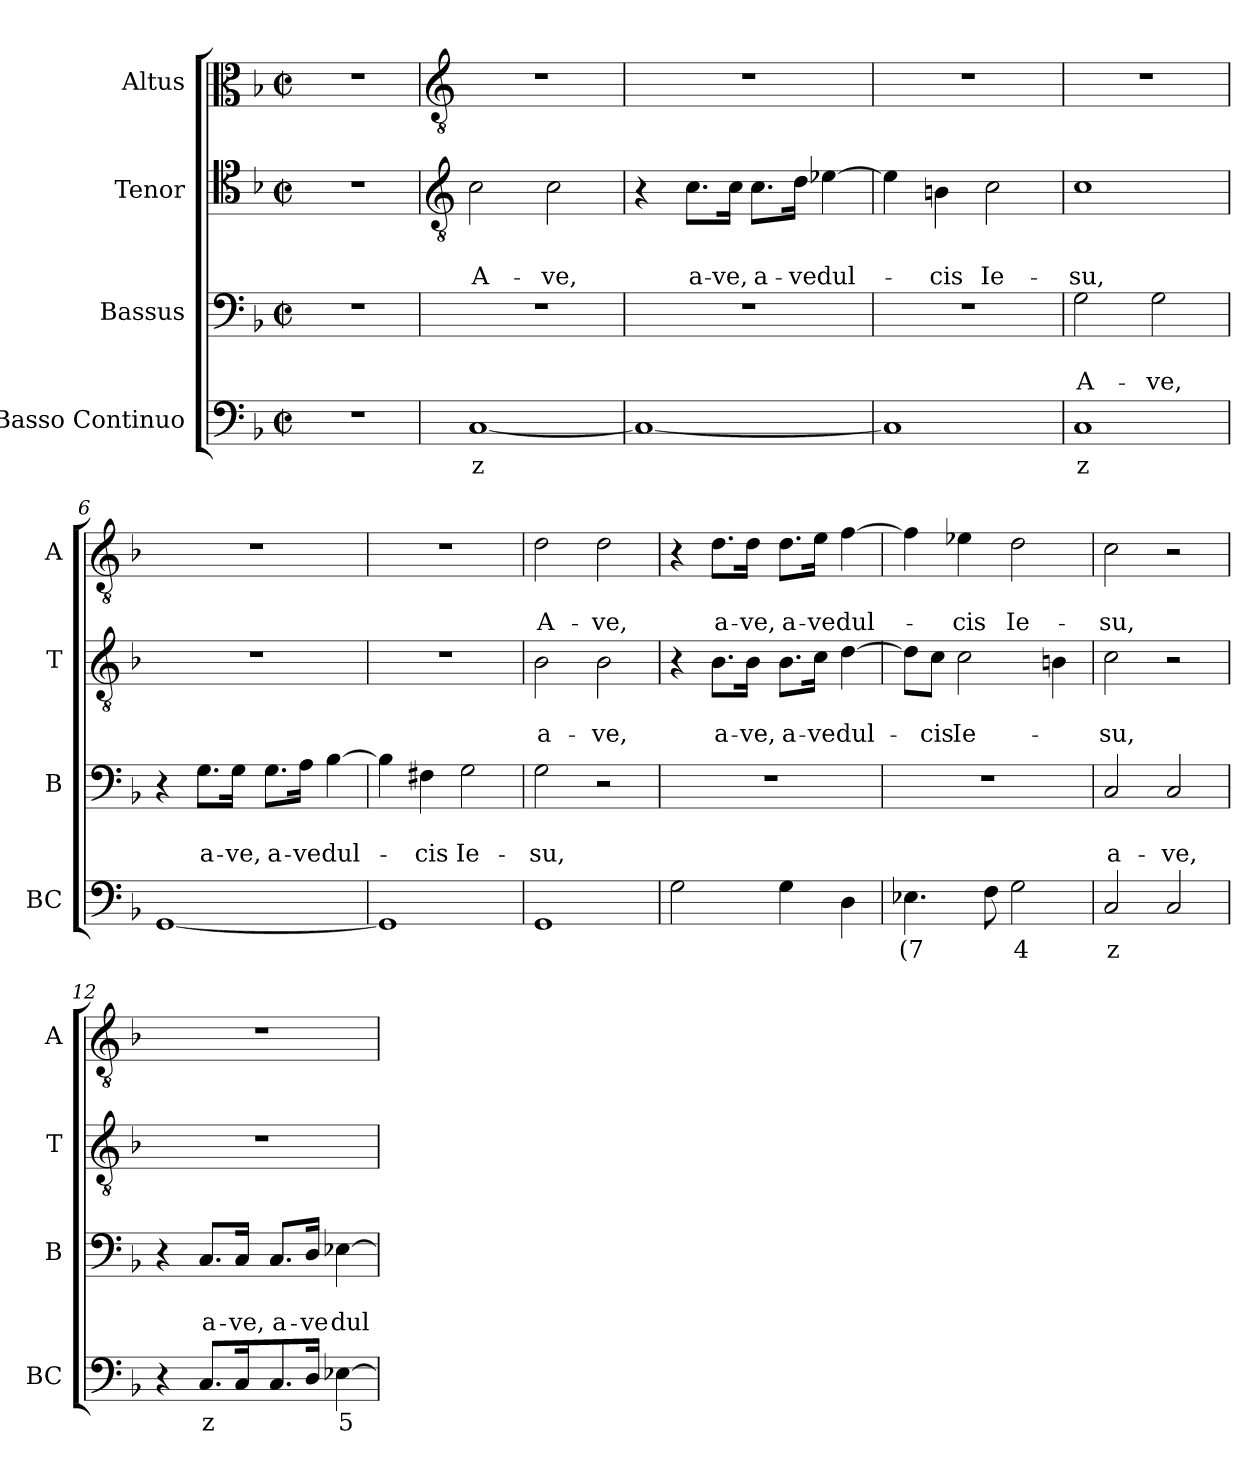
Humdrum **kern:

**kern	**text	**kern	**text	**text	**kern	**text	**text	**kern	**text	**text
*part4	*part4	*part3	*part3	*part3	*part2	*part2	*part2	*part1	*part1	*part1
*staff4	*staff4	*staff3	*staff3	*staff3	*staff2	*staff2	*staff2	*staff1	*staff1	*staff1
*I"Basso Continuo	*	*I"Bassus	*	*	*I"Tenor	*	*	*I"Altus	*	*
*I'BC	*	*I'B	*	*	*I'T	*	*	*I'A	*	*
*clefF4	*	*clefF4	*	*	*clefC4	*	*	*clefC3	*	*
*k[b-]	*	*k[b-]	*	*	*k[b-]	*	*	*k[b-]	*	*
*F:	*	*F:	*	*	*F:	*	*	*F:	*	*
*M2/2	*	*M2/2	*	*	*M2/2	*	*	*M2/2	*	*
*met(c|)	*	*met(c|)	*	*	*met(c|)	*	*	*met(c|)	*	*
=1	=1	=1	=1	=1	=1	=1	=1	=1	=1	=1
1r	.	1r	.	.	1r	.	.	1r	.	.
=2	=2	=2	=2	=2	=2	=2	=2	=2	=2	=2
*	*	*	*	*	*clefGv2	*	*	*clefGv2	*	*
!	!LO:LY:b	!	!	!	!	!	!LO:LY:b	!	!	!
[1C	z	1r	.	.	2c\	.	A-	1r	.	.
!	!	!	!	!	!	!	!LO:LY:b	!	!	!
.	.	.	.	.	2c\	.	-ve,	.	.	.
=3	=3	=3	=3	=3	=3	=3	=3	=3	=3	=3
1C_	.	1r	.	.	4r	.	.	1r	.	.
!	!	!	!	!	!	!	!LO:LY:b	!	!	!
.	.	.	.	.	8.c\L	.	a-	.	.	.
!	!	!	!	!	!	!	!LO:LY:b	!	!	!
.	.	.	.	.	16c\Jk	.	-ve,	.	.	.
!	!	!	!	!	!	!	!LO:LY:b	!	!	!
.	.	.	.	.	8.c\L	.	a-	.	.	.
!	!	!	!	!	!	!	!LO:LY:b	!	!	!
.	.	.	.	.	16d\Jk	.	-ve	.	.	.
!	!	!	!	!	!	!	!LO:LY:b	!	!	!
.	.	.	.	.	[4e-X\	.	dul-	.	.	.
=4	=4	=4	=4	=4	=4	=4	=4	=4	=4	=4
1C]	.	1r	.	.	4e-\]	.	.	1r	.	.
!	!	!	!	!	!	!	!LO:LY:b	!	!	!
.	.	.	.	.	4Bn\	.	-cis	.	.	.
!	!	!	!	!	!	!	!LO:LY:b	!	!	!
.	.	.	.	.	2c\	.	Ie-	.	.	.
=5	=5	=5	=5	=5	=5	=5	=5	=5	=5	=5
!	!LO:LY:b	!	!	!LO:LY:b	!	!	!LO:LY:b	!	!	!
1C	z	2G\	.	A-	1c	.	-su,	1r	.	.
!	!	!	!	!LO:LY:b	!	!	!	!	!	!
.	.	2G\	.	-ve,	.	.	.	.	.	.
!!LO:LB:g=z
=6	=6	=6	=6	=6	=6	=6	=6	=6	=6	=6
[1GG	.	4r	.	.	1r	.	.	1r	.	.
!	!	!	!	!LO:LY:b	!	!	!	!	!	!
.	.	8.G\L	.	a-	.	.	.	.	.	.
!	!	!	!	!LO:LY:b	!	!	!	!	!	!
.	.	16G\Jk	.	-ve,	.	.	.	.	.	.
!	!	!	!	!LO:LY:b	!	!	!	!	!	!
.	.	8.G\L	.	a-	.	.	.	.	.	.
!	!	!	!	!LO:LY:b	!	!	!	!	!	!
.	.	16A\Jk	.	-ve	.	.	.	.	.	.
!	!	!	!	!LO:LY:b	!	!	!	!	!	!
.	.	[4B-\	.	dul-	.	.	.	.	.	.
=7	=7	=7	=7	=7	=7	=7	=7	=7	=7	=7
1GG]	.	4B-\]	.	.	1r	.	.	1r	.	.
!	!	!	!	!LO:LY:b	!	!	!	!	!	!
.	.	4F#X\	.	-cis	.	.	.	.	.	.
!	!	!	!	!LO:LY:b	!	!	!	!	!	!
.	.	2G\	.	Ie-	.	.	.	.	.	.
=8	=8	=8	=8	=8	=8	=8	=8	=8	=8	=8
!	!	!	!	!LO:LY:b	!	!	!LO:LY:b	!	!	!LO:LY:b
1GG	.	2G\	.	-su,	2B-\	.	a-	2d\	.	A-
!	!	!	!	!	!	!	!LO:LY:b	!	!	!LO:LY:b
.	.	2r	.	.	2B-\	.	-ve,	2d\	.	-ve,
=9	=9	=9	=9	=9	=9	=9	=9	=9	=9	=9
2G\	.	1r	.	.	4r	.	.	4r	.	.
!	!	!	!	!	!	!	!LO:LY:b	!	!	!LO:LY:b
.	.	.	.	.	8.B-\L	.	a-	8.d\L	.	a-
!	!	!	!	!	!	!	!LO:LY:b	!	!	!LO:LY:b
.	.	.	.	.	16B-\Jk	.	-ve,	16d\Jk	.	-ve,
!	!	!	!	!	!	!	!LO:LY:b	!	!	!LO:LY:b
4G\	.	.	.	.	8.B-\L	.	a-	8.d\L	.	a-
!	!	!	!	!	!	!	!LO:LY:b	!	!	!LO:LY:b
.	.	.	.	.	16c\Jk	.	-ve	16e\Jk	.	-ve
!	!	!	!	!	!	!	!LO:LY:b	!	!	!LO:LY:b
4D\	.	.	.	.	[4d\	.	dul-	[4f\	.	dul-
=10	=10	=10	=10	=10	=10	=10	=10	=10	=10	=10
*^	*	*	*	*	*	*	*	*	*	*
!	!	!LO:LY:b	!	!	!	!	!	!	!	!	!
4.E-X\	4ryy	(7	1r	.	.	8d\L]	.	.	4f\]	.	.
!	!	!	!	!	!	!	!	!LO:LY:b	!	!	!
.	.	.	.	.	.	8c\J	.	-cis	.	.	.
!	!	!LO:LY:b	!	!	!	!	!	!LO:LY:b	!	!	!LO:LY:b
.	4ryy	\*6	.	.	.	2c\	.	Ie-	4e-X\	.	-cis
8F\	.	.	.	.	.	.	.	.	.	.	.
!	!	!LO:LY:b	!	!	!	!	!	!	!	!	!LO:LY:b
2G\	4ryy	4	.	.	.	.	.	.	2d\	.	Ie-
!	!	!LO:LY:b	!	!	!	!	!	!	!	!	!
.	4ryy	3~y	.	.	.	4Bn\	.	.	.	.	.
!!LO:PB:g=z
=11	=11	=11	=11	=11	=11	=11	=11	=11	=11	=11	=11
!	!	!LO:LY:b	!	!	!LO:LY:b	!	!	!LO:LY:b	!	!	!LO:LY:b
*v	*v	*	*	*	*	*	*	*	*	*	*
2C/	z	2C/	.	a-	2c\	.	-su,	2c\	.	-su,
!	!	!	!	!LO:LY:b	!	!	!	!	!	!
2C/	.	2C/	.	-ve,	2r	.	.	2r	.	.
=12	=12	=12	=12	=12	=12	=12	=12	=12	=12	=12
4r	.	4r	.	.	1r	.	.	1r	.	.
!	!LO:LY:b	!	!	!LO:LY:b	!	!	!	!	!	!
8.C/L	z	8.C/L	.	a-	.	.	.	.	.	.
!	!	!	!	!LO:LY:b	!	!	!	!	!	!
16C/k	.	16C/Jk	.	-ve,	.	.	.	.	.	.
!	!	!	!	!LO:LY:b	!	!	!	!	!	!
8.C/	.	8.C/L	.	a-	.	.	.	.	.	.
!	!	!	!	!LO:LY:b	!	!	!	!	!	!
16D/Jk	.	16D/Jk	.	-ve	.	.	.	.	.	.
!	!LO:LY:b	!	!	!LO:LY:b	!	!	!	!	!	!
[4E-X\	5	[4E-X\	.	dul-	.	.	.	.	.	.
=	=	=	=	=	=	=	=	=	=	=
*-	*-	*-	*-	*-	*-	*-	*-	*-	*-	*-
